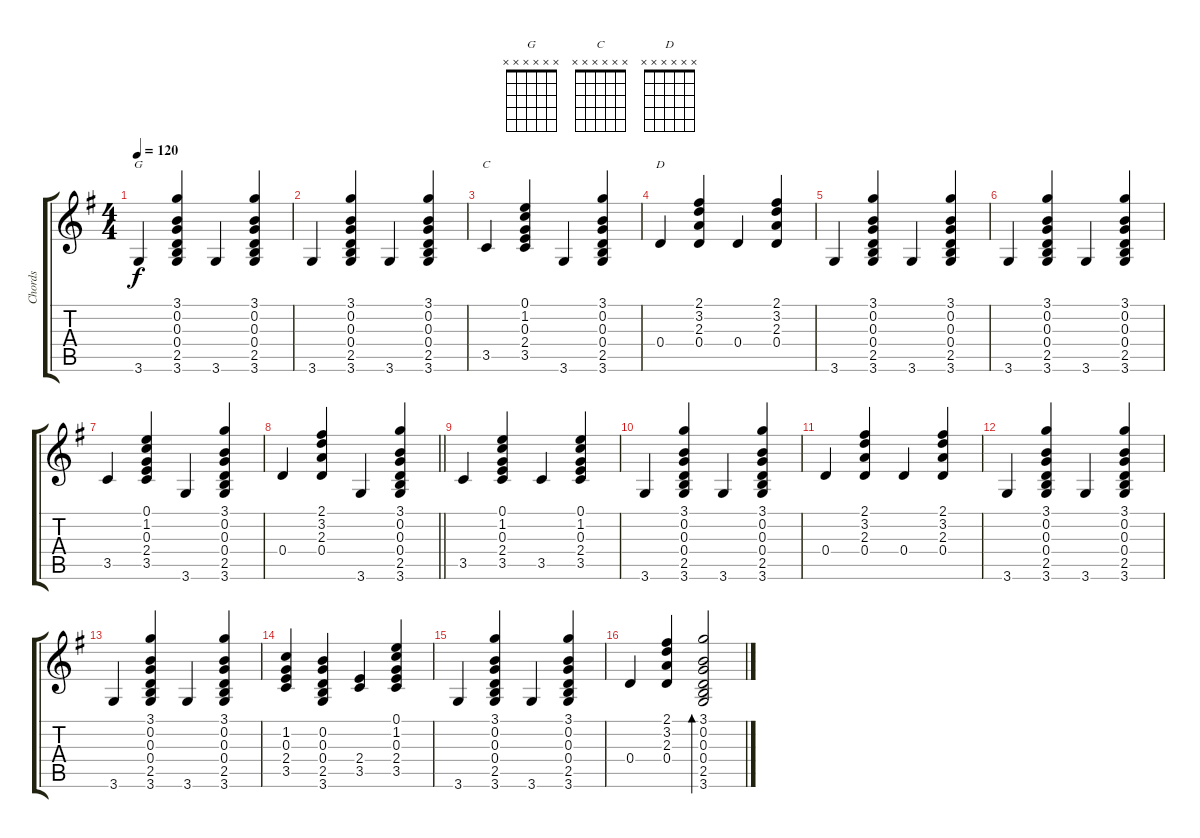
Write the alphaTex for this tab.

\track ("Chords" "Chords") {instrument acousticguitarnylon}
\staff {score tabs}
\tuning (E4 B3 G3 D3 A2 E2) {hide}
\chord ("G" x x x x x x)
\chord ("C" x x x x x x)
\chord ("D" x x x x x x)
\ts (4 4)
\tempo 120
\clef g2
\ks g
3.6.4{ch "G" dy f instrument acousticguitarnylon} (3.1 0.2 0.3 0.4 2.5 3.6).4 3.6.4 (3.1 0.2 0.3 0.4 2.5 3.6).4 |
3.6.4 (3.1 0.2 0.3 0.4 2.5 3.6).4 3.6.4 (3.1 0.2 0.3 0.4 2.5 3.6).4 |
3.5.4{ch "C"} (0.1 1.2 0.3 2.4 3.5).4 3.6.4 (3.1 0.2 0.3 0.4 2.5 3.6).4 |
0.4.4{ch "D"} (2.1 3.2 2.3 0.4).4 0.4.4 (2.1 3.2 2.3 0.4).4 |
3.6.4 (3.1 0.2 0.3 0.4 2.5 3.6).4 3.6.4 (3.1 0.2 0.3 0.4 2.5 3.6).4 |
3.6.4 (3.1 0.2 0.3 0.4 2.5 3.6).4 3.6.4 (3.1 0.2 0.3 0.4 2.5 3.6).4 |
3.5.4 (0.1 1.2 0.3 2.4 3.5).4 3.6.4 (3.1 0.2 0.3 0.4 2.5 3.6).4 |
\barLineRight lightlight
0.4.4 (2.1 3.2 2.3 0.4).4 3.6.4 (3.1 0.2 0.3 0.4 2.5 3.6).4 |
3.5.4 (0.1 1.2 0.3 2.4 3.5).4 3.5.4 (0.1 1.2 0.3 2.4 3.5).4 |
3.6.4 (3.1 0.2 0.3 0.4 2.5 3.6).4 3.6.4 (3.1 0.2 0.3 0.4 2.5 3.6).4 |
0.4.4 (2.1 3.2 2.3 0.4).4 0.4.4 (2.1 3.2 2.3 0.4).4 |
3.6.4 (3.1 0.2 0.3 0.4 2.5 3.6).4 3.6.4 (3.1 0.2 0.3 0.4 2.5 3.6).4 |
3.6.4 (3.1 0.2 0.3 0.4 2.5 3.6).4 3.6.4 (3.1 0.2 0.3 0.4 2.5 3.6).4 |
(1.2 0.3 2.4 3.5).4 (0.2 0.3 0.4 2.5 3.6).4 (2.4 3.5).4 (0.1 1.2 0.3 2.4 3.5).4 |
3.6.4 (3.1 0.2 0.3 0.4 2.5 3.6).4 3.6.4 (3.1 0.2 0.3 0.4 2.5 3.6).4 |
0.4.4 (2.1 3.2 2.3 0.4).4 (3.1 0.2 0.3 0.4 2.5 3.6).2{bd 480}
